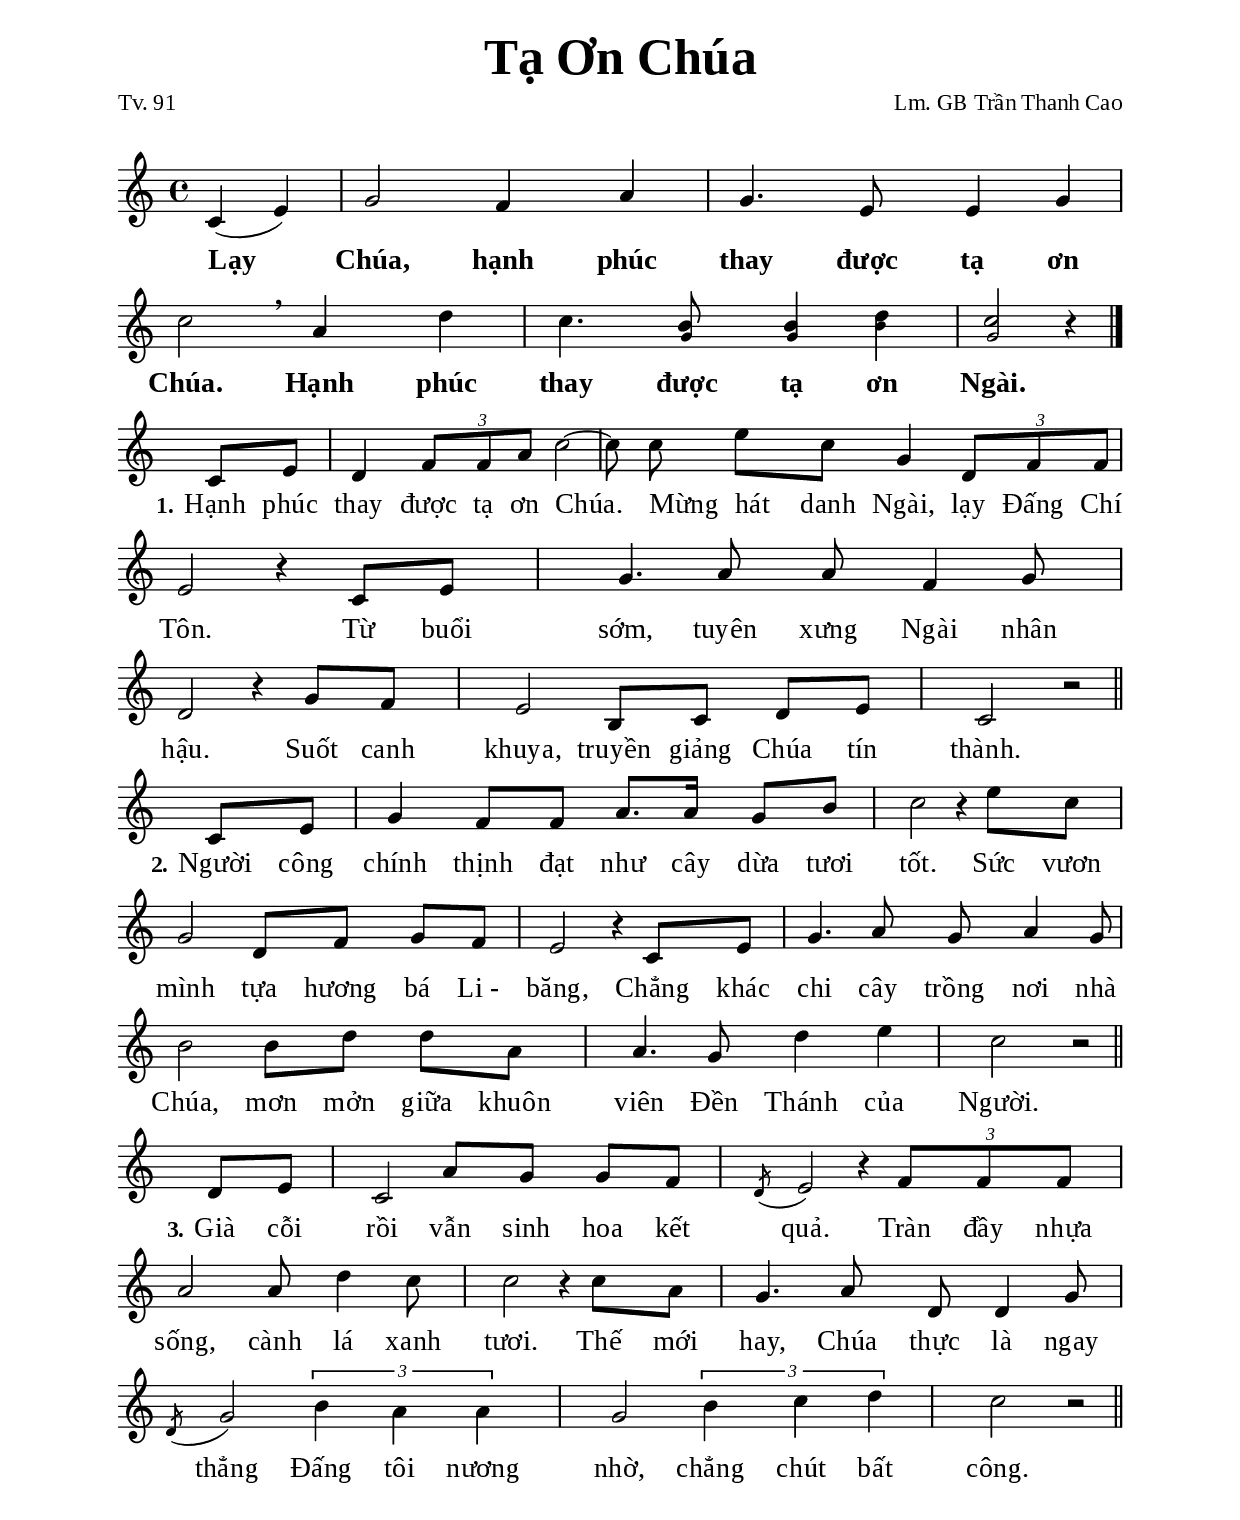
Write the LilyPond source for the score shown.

% Cài đặt chung
\version "2.22.1"
\include "english.ly"

\header {
  title = \markup { \fontsize #3 "Tạ Ơn Chúa" }
  poet = "Tv. 91"
  composer = "Lm. GB Trần Thanh Cao"
  arranger = " "
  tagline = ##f
}

% Nhạc điệp khúc
nhacDiepKhuc = \relative c' {
  \partial 2 c4 (e) |
  g2 f4 a |
  g4. e8 e4 g |
  c2 \breathe a4 d |
  c4.
  <b \tweak font-size #-2 g>8
  <b \tweak font-size #-2 g>4
  <d \tweak font-size #-2 b> |
  <c \tweak font-size #-2 g>2 r4 \bar "|."
}

% Nhạc phiên khúc
nhacPhienKhucMot = \relative c' {
  \partial 4 c8 e |
  d4 \tuplet 3/2 { f8 f a }
  \autoBeamOff
  c2 ~ |
  c8
  \autoBeamOn
  
  \once \override NoteColumn.X-offset = 4
  c e c g4 \tuplet 3/2 { d8 f f } |
  e2 r4 c8 e |
  g4. a8 a f4 g8 |
  d2 r4 g8 f |
  e2 b8 c d e |
  c2 r \bar "||"
}

nhacPhienKhucHai = \relative c' {
  \partial 4 c8 e |
  g4 f8 f a8. a16 g8 b |
  c2 r4 e8 c |
  g2 d8 f g f |
  e2 r4 c8 e |
  g4. a8 g a4 g8 |
  b2 b8 d d a |
  a4. g8 d'4 e |
  c2 r \bar "||"
}

nhacPhienKhucBa = \relative c' {
  \partial 4 d8 e |
  c2 a'8 g g f |
  \acciaccatura d8 e2 r4 \tuplet 3/2 { f8 f f } |
  a2 a8 d4 c8 |
  c2 r4 c8 a |
  g4. a8 d, d4 g8 |
  \acciaccatura d8 g2 \tupletUp \tuplet 3/2 { \stemDown b4 a a \stemNeutral } |
  g2 \tupletUp \tuplet 3/2 { b4 c d } |
  c2 r \bar "||"
}

% Lời điệp khúc
loiDiepKhuc = \lyricmode {
  \override LyricText.extra-offset = #'(0 . 1)
  Lạy Chúa, hạnh phúc thay được tạ ơn Chúa.
  Hạnh phúc thay được tạ ơn Ngài.
}

% Lời phiên khúc
loiPhienKhucMot = \lyricmode {
  \set stanza = #"1."
  Hạnh phúc thay được tạ ơn Chúa.
  \override LyricText.self-alignment-X = #LEFT
  Mừng "hát  "
  \override LyricText.self-alignment-X = #CENTER
  danh Ngài, lạy Đấng Chí Tôn.
  Từ buổi sớm, tuyên xưng Ngài nhân hậu.
  Suốt canh khuya, truyền giảng Chúa tín thành.
}

loiPhienKhucHai = \lyricmode {
  \set stanza = #"2."
  Người công chính thịnh đạt như cây dừa tươi tốt.
  Sức vươn mình tựa hương bá "Li -" băng,
  Chẳng khác chi cây trồng nơi nhà Chúa,
  mơn mởn giữa khuôn viên Đền Thánh của Người.
}

loiPhienKhucBa = \lyricmode {
  \set stanza = #"3."
  Già cỗi rồi vẫn sinh hoa kết quả.
  Tràn đầy nhựa sống, cành lá xanh tươi.
  Thế mới hay, Chúa thực là ngay thẳng
  Đấng tôi nương nhờ, chẳng chút bất công.
}


% Dàn trang
\paper {
  #(set-paper-size "a4")
  top-margin = 20\mm
  bottom-margin = 10\mm
  left-margin = 20\mm
  right-margin = 20\mm
  indent = #0
  #(define fonts
    (make-pango-font-tree
      "Liberation Serif"
      "Liberation Serif"
      "Liberation Serif"
      (/ 20 20)))
  page-count = #1
  system-system-spacing = #'((basic-distance . 11.5)
                             (minimum-distance . 11.5)
                             (padding . 1))
  score-system-spacing = #'((basic-distance . 11.5)
                             (minimum-distance . 11.5)
                             (padding . 1))
}

% Thiết lập tông và nhịp
TongNhip = {
  \key c \major \time 4/4
  \set Timing.beamExceptions = #'()
  \set Timing.baseMoment = #(ly:make-moment 1/4)
  \set Timing.beatStructure = #'(1 1 1 1)}

\score {
  \new ChoirStaff <<
    \new Staff = diepKhuc \with {
        \consists "Merge_rests_engraver"
        %\magnifyStaff #(magstep +1)
      }
      <<
      \new Voice = beSop {
        \TongNhip \nhacDiepKhuc
      }
    >>
    \new Lyrics \with {
          \override VerticalAxisGroup.
            nonstaff-relatedstaff-spacing.padding = #2.5
          \override VerticalAxisGroup.
            nonstaff-unrelatedstaff-spacing.padding = #1
        }
        \lyricsto beSop \loiDiepKhuc
  >>
  \layout {
    \override Lyrics.LyricText.font-series = #'bold
    \override Lyrics.LyricText.font-size = #+2
    \override Lyrics.LyricSpace.minimum-distance = #6
    \override Score.BarNumber.break-visibility = ##(#f #f #f)
    \override Score.SpacingSpanner.uniform-stretching = ##t
  }
}

\score {
  \new ChoirStaff <<
    \new Staff = phienKhuc \with {
        %\magnifyStaff #(magstep +1)
      }
      <<
      \new Voice = beSop {
        \TongNhip \nhacPhienKhucMot
      }
    >>
    \new Lyrics \with {
          \override VerticalAxisGroup.
            nonstaff-relatedstaff-spacing.padding = #1.2
          \override VerticalAxisGroup.
            nonstaff-unrelatedstaff-spacing.padding = #1
        }
        \lyricsto beSop \loiPhienKhucMot
  >>
  \layout {
    \override Staff.TimeSignature.transparent = ##t
    \override Lyrics.LyricText.font-size = #+2
    \override Lyrics.LyricSpace.minimum-distance = #1.5
    \override Score.BarNumber.break-visibility = ##(#f #f #f)
    \override Score.SpacingSpanner.uniform-stretching = ##t
    \override Score.SpacingSpanner packed-spacing = ##t
  }
}

\score {
  \new ChoirStaff <<
    \new Staff = phienKhuc \with {
        %\magnifyStaff #(magstep +1)
      }
      <<
      \new Voice = beSop {
        \TongNhip \nhacPhienKhucHai
      }
    >>
    \new Lyrics \with {
          \override VerticalAxisGroup.
            nonstaff-relatedstaff-spacing.padding = #1.2
          \override VerticalAxisGroup.
            nonstaff-unrelatedstaff-spacing.padding = #1
        }
        \lyricsto beSop \loiPhienKhucHai
  >>
  \layout {
    \override Staff.TimeSignature.transparent = ##t
    \override Lyrics.LyricText.font-size = #+2
    \override Lyrics.LyricSpace.minimum-distance = #2.5
    \override Score.BarNumber.break-visibility = ##(#f #f #f)
    \override Score.SpacingSpanner.uniform-stretching = ##t
    \override Score.SpacingSpanner packed-spacing = ##t
  }
}

\score {
  \new ChoirStaff <<
    \new Staff = phienKhuc \with {
        %\magnifyStaff #(magstep +1)
      }
      <<
      \new Voice = beSop {
        \TongNhip \nhacPhienKhucBa
      }
    >>
    \new Lyrics \with {
          \override VerticalAxisGroup.
            nonstaff-relatedstaff-spacing.padding = #1.2
          \override VerticalAxisGroup.
            nonstaff-unrelatedstaff-spacing.padding = #1
        }
        \lyricsto beSop \loiPhienKhucBa
  >>
  \layout {
    \override Staff.TimeSignature.transparent = ##t
    \override Lyrics.LyricText.font-size = #+2
    \override Lyrics.LyricSpace.minimum-distance = #3
    \override Score.BarNumber.break-visibility = ##(#f #f #f)
    \override Score.SpacingSpanner.uniform-stretching = ##t
    \override Score.SpacingSpanner packed-spacing = ##t
  }
}
